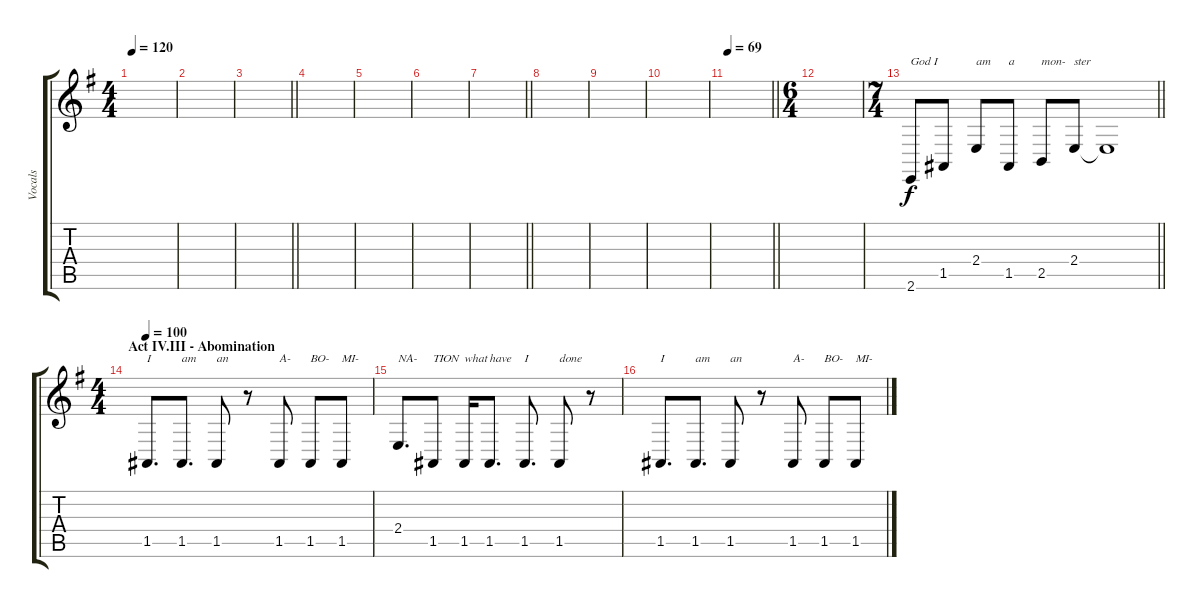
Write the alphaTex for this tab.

\track ("Vocals" "Vocals") {instrument oboe}
\staff {score tabs}
\tuning (E4 B3 G3 D3 A2 D2) {hide}
\ts (4 4)
\tempo 120
\clef g2
\ks eminor
|
|
\barLineRight lightlight
|
|
|
|
\barLineRight lightlight
|
|
|
|
\tempo 69
\barLineRight lightlight
|
\ts (6 4)
|
\ts (7 4)
\barLineRight lightlight
2.6.8{txt "God I" volume 12} 1.5.8 2.4.8{txt "am"} 1.5.8{txt "a"} 2.5.8{txt "mon-"} 2.4.8{txt "ster"} 2.4{t}.1 |
\ts (4 4)
\section ("" "Act IV.III - Abomination")
\tempo 100
1.5.8{d txt "I"} 1.5.8{d txt "am"} 1.5.8{txt "an"} r.8 1.5.8{txt "A-"} 1.5.8{txt "BO-"} 1.5.8{txt "MI-"} |
2.4.8{d txt "NA-"} 1.5.8{txt "TION"} 1.5.16{txt "what"} 1.5.8{d txt "have"} 1.5.8{d txt "I"} 1.5.8{txt "done"} r.8 |
1.5.8{d txt "I"} 1.5.8{d txt "am"} 1.5.8{txt "an"} r.8 1.5.8{txt "A-"} 1.5.8{txt "BO-"} 1.5.8{txt "MI-"}
